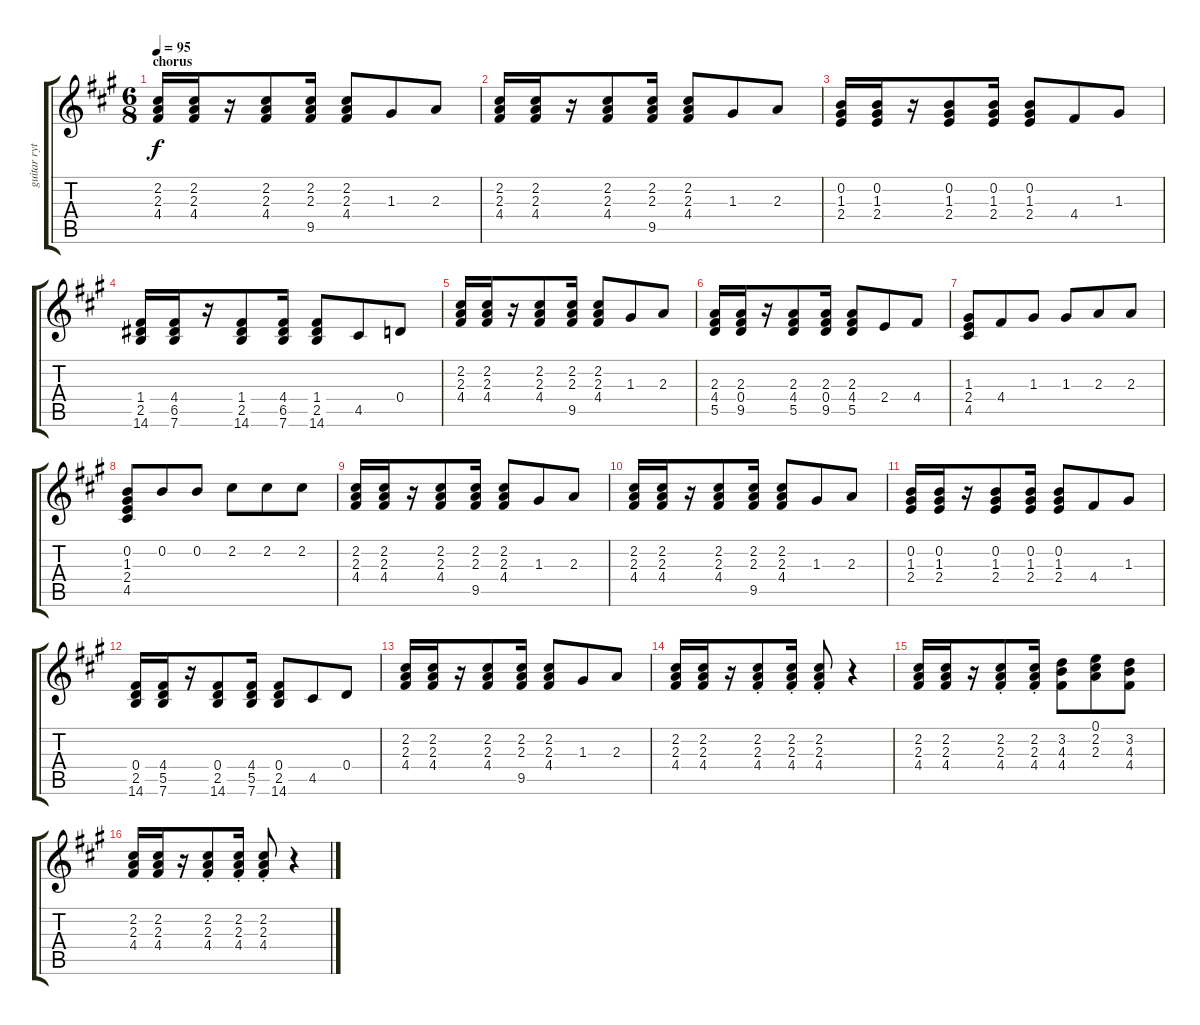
\track ("guitar rythmique" "guitar ryt") {instrument overdrivenguitar}
\staff {score tabs}
\tuning (E4 B3 G3 D3 A2 E2) {hide}
\ts (6 8)
\section ("" "chorus")
\tempo 95
\clef g2
\ks a
(2.2 2.3 4.4).16{dy f volume 10 instrument overdrivenguitar} (2.2 2.3 4.4).16 r.16 (2.2 2.3 4.4).8 (2.2 2.3 9.5).16 (2.2 2.3 4.4).8 1.3.8 2.3.8 |
(2.2 2.3 4.4).16 (2.2 2.3 4.4).16 r.16 (2.2 2.3 4.4).8 (2.2 2.3 9.5).16 (2.2 2.3 4.4).8 1.3.8 2.3.8 |
(0.2 1.3 2.4).16 (0.2 1.3 2.4).16 r.16 (0.2 1.3 2.4).8 (0.2 1.3 2.4).16 (0.2 1.3 2.4).8 4.4.8 1.3.8 |
(1.4 2.5 14.6).16 (4.4 6.5 7.6).16 r.16 (1.4 2.5 14.6).8 (4.4 6.5 7.6).16 (1.4 2.5 14.6).8 4.5.8 0.4.8 |
(2.2 2.3 4.4).16 (2.2 2.3 4.4).16 r.16 (2.2 2.3 4.4).8 (2.2 2.3 9.5).16 (2.2 2.3 4.4).8 1.3.8 2.3.8 |
(2.3 4.4 5.5).16 (2.3 0.4 9.5).16 r.16 (2.3 4.4 5.5).8 (2.3 0.4 9.5).16 (2.3 4.4 5.5).8 2.4.8 4.4.8 |
(1.3 2.4 4.5).8 4.4.8 1.3.8 1.3.8 2.3.8 2.3.8 |
(0.2 1.3 2.4 4.5).8 0.2.8 0.2.8 2.2.8 2.2.8 2.2.8 |
(2.2 2.3 4.4).16 (2.2 2.3 4.4).16 r.16 (2.2 2.3 4.4).8 (2.2 2.3 9.5).16 (2.2 2.3 4.4).8 1.3.8 2.3.8 |
(2.2 2.3 4.4).16 (2.2 2.3 4.4).16 r.16 (2.2 2.3 4.4).8 (2.2 2.3 9.5).16 (2.2 2.3 4.4).8 1.3.8 2.3.8 |
(0.2 1.3 2.4).16 (0.2 1.3 2.4).16 r.16 (0.2 1.3 2.4).8 (0.2 1.3 2.4).16 (0.2 1.3 2.4).8 4.4.8 1.3.8 |
(0.4 2.5 14.6).16 (4.4 5.5 7.6).16 r.16 (0.4 2.5 14.6).8 (4.4 5.5 7.6).16 (0.4 2.5 14.6).8 4.5.8 0.4.8 |
(2.2 2.3 4.4).16 (2.2 2.3 4.4).16 r.16 (2.2 2.3 4.4).8 (2.2 2.3 9.5).16 (2.2 2.3 4.4).8 1.3.8 2.3.8 |
(2.2 2.3 4.4).16{volume 10} (2.2 2.3 4.4).16 r.16 (2.2{st} 2.3{st} 4.4{st}).8 (2.2{st} 2.3{st} 4.4).16 (2.2{st} 2.3{st} 4.4{st}).8 r.4 |
(2.2 2.3 4.4).16 (2.2 2.3 4.4).16 r.16 (2.2{st} 2.3{st} 4.4{st}).8 (2.2{st} 2.3{st} 4.4).16 (3.2 4.3 4.4).8 (0.1 2.2 2.3).8 (3.2 4.3 4.4).8 |
(2.2 2.3 4.4).16 (2.2 2.3 4.4).16 r.16 (2.2{st} 2.3{st} 4.4{st}).8 (2.2{st} 2.3{st} 4.4).16 (2.2{st} 2.3{st} 4.4{st}).8 r.4
